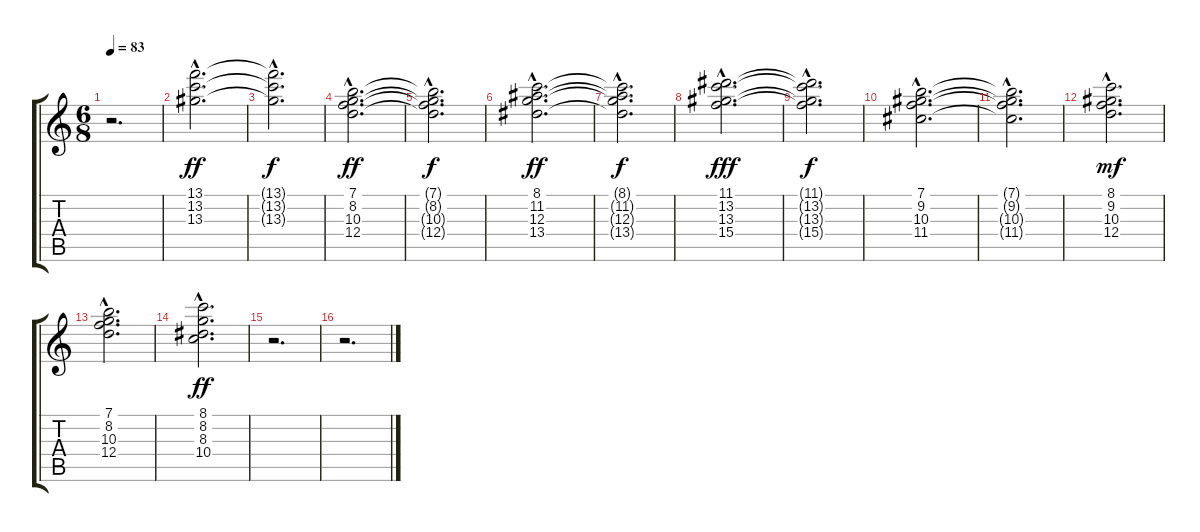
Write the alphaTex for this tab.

\track "" {instrument electricbassfinger}
\staff {score tabs}
\tuning (E4 B3 G3 D3 A2 E2) {hide}
\ts (6 8)
\tempo 83
\clef g2
\ks c
r.2{d dy f} |
(13.1{hac} 13.2{hac} 13.3{hac}).2{d dy ff} |
(13.1{hac t} 13.2{hac t} 13.3{hac t}).2{d dy f} |
(7.1{hac} 8.2{hac} 10.3{hac} 12.4{hac}).2{d dy ff} |
(7.1{hac t} 8.2{hac t} 10.3{hac t} 12.4{hac t}).2{d dy f} |
(8.1{hac} 11.2{hac} 12.3{hac} 13.4{hac}).2{d dy ff} |
(8.1{hac t} 11.2{hac t} 12.3{hac t} 13.4{hac t}).2{d dy f} |
(11.1{hac} 13.2{hac} 13.3{hac} 15.4{hac}).2{d dy fff} |
(11.1{hac t} 13.2{hac t} 13.3{hac t} 15.4{hac t}).2{d dy f} |
(7.1{hac} 9.2{hac} 10.3{hac} 11.4{hac}).2{d} |
(7.1{hac t} 9.2{hac t} 10.3{hac t} 11.4{hac t}).2{d} |
(8.1{hac} 9.2{hac} 10.3{hac} 12.4{hac}).2{d dy mf} |
(7.1{hac} 8.2{hac} 10.3{hac} 12.4{hac}).2{d} |
(8.1{hac} 8.2{hac} 8.3{hac} 10.4{hac}).2{d dy ff} |
r.2{d} |
r.2{d}
